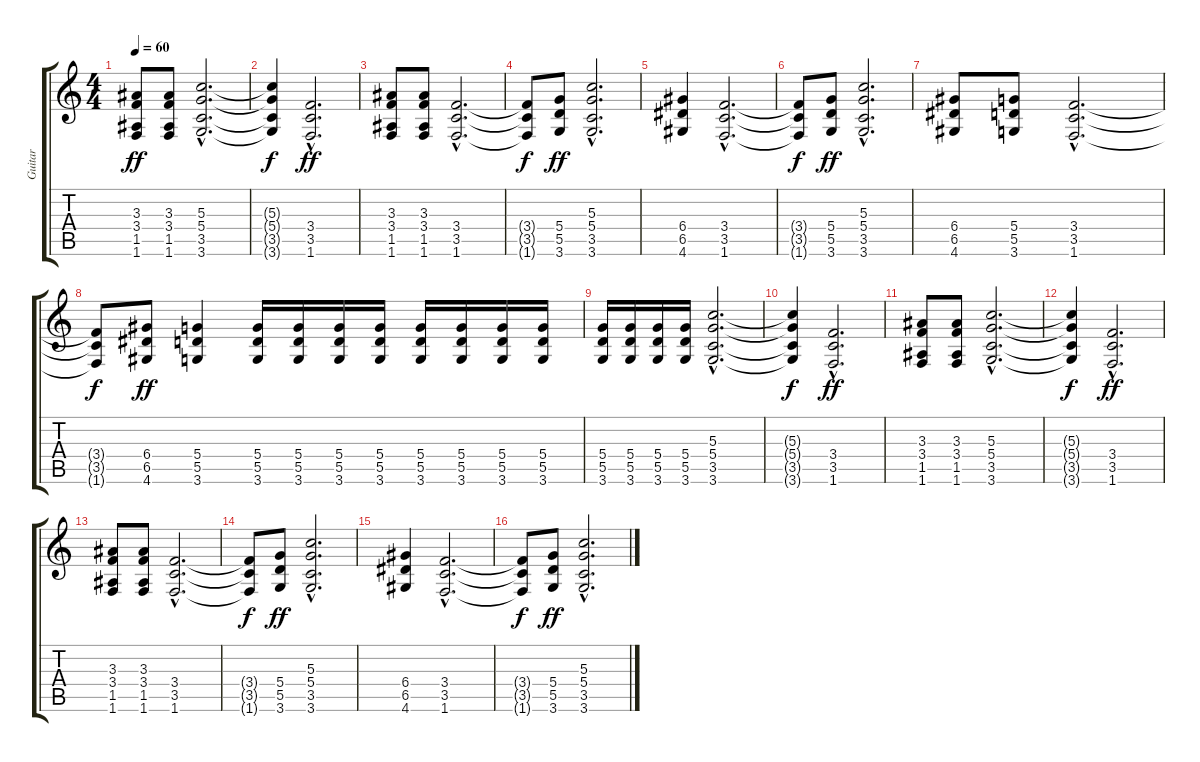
\track ("Guitar" "Guitar") {instrument distortionguitar}
\staff {score tabs}
\tuning (E4 B3 G3 D3 A2 E2) {hide}
\ts (4 4)
\tempo 60
\clef g2
\ks c
(3.3 3.4 1.5 1.6).8{dy ff} (3.3 3.4 1.5 1.6).8 (5.3{hac} 5.4{hac} 3.5{hac} 3.6{hac}).2{d} |
(5.3{t} 5.4{t} 3.5{t} 3.6{t}).4{dy f} (3.4{hac} 3.5{hac} 1.6{hac}).2{d dy ff} |
(3.3 3.4 1.5 1.6).8 (3.3 3.4 1.5 1.6).8 (3.4{hac} 3.5{hac} 1.6{hac}).2{d} |
(3.4{t} 3.5{t} 1.6{t}).8{dy f} (5.4 5.5 3.6).8{dy ff} (5.3{hac} 5.4{hac} 3.5{hac} 3.6{hac}).2{d} |
(6.4 6.5 4.6).4 (3.4{hac} 3.5{hac} 1.6{hac}).2{d} |
(3.4{t} 3.5{t} 1.6{t}).8{dy f} (5.4 5.5 3.6).8{dy ff} (5.3{hac} 5.4{hac} 3.5{hac} 3.6{hac}).2{d} |
(6.4 6.5 4.6).8 (5.4 5.5 3.6).8 (3.4{hac} 3.5{hac} 1.6{hac}).2{d} |
(3.4{t} 3.5{t} 1.6{t}).8{dy f} (6.4 6.5 4.6).8{dy ff} (5.4 5.5 3.6).4 (5.4 5.5 3.6).16 (5.4 5.5 3.6).16 (5.4 5.5 3.6).16 (5.4 5.5 3.6).16 (5.4 5.5 3.6).16 (5.4 5.5 3.6).16 (5.4 5.5 3.6).16 (5.4 5.5 3.6).16 |
(5.4 5.5 3.6).16 (5.4 5.5 3.6).16 (5.4 5.5 3.6).16 (5.4 5.5 3.6).16 (5.3{hac} 5.4{hac} 3.5{hac} 3.6{hac}).2{d} |
(5.3{t} 5.4{t} 3.5{t} 3.6{t}).4{dy f} (3.4{hac} 3.5{hac} 1.6{hac}).2{d dy ff} |
(3.3 3.4 1.5 1.6).8 (3.3 3.4 1.5 1.6).8 (5.3{hac} 5.4{hac} 3.5{hac} 3.6{hac}).2{d} |
(5.3{t} 5.4{t} 3.5{t} 3.6{t}).4{dy f} (3.4{hac} 3.5{hac} 1.6{hac}).2{d dy ff} |
(3.3 3.4 1.5 1.6).8 (3.3 3.4 1.5 1.6).8 (3.4{hac} 3.5{hac} 1.6{hac}).2{d} |
(3.4{t} 3.5{t} 1.6{t}).8{dy f} (5.4 5.5 3.6).8{dy ff} (5.3{hac} 5.4{hac} 3.5{hac} 3.6{hac}).2{d} |
(6.4 6.5 4.6).4 (3.4{hac} 3.5{hac} 1.6{hac}).2{d} |
(3.4{t} 3.5{t} 1.6{t}).8{dy f} (5.4 5.5 3.6).8{dy ff} (5.3{hac} 5.4{hac} 3.5{hac} 3.6{hac}).2{d}
